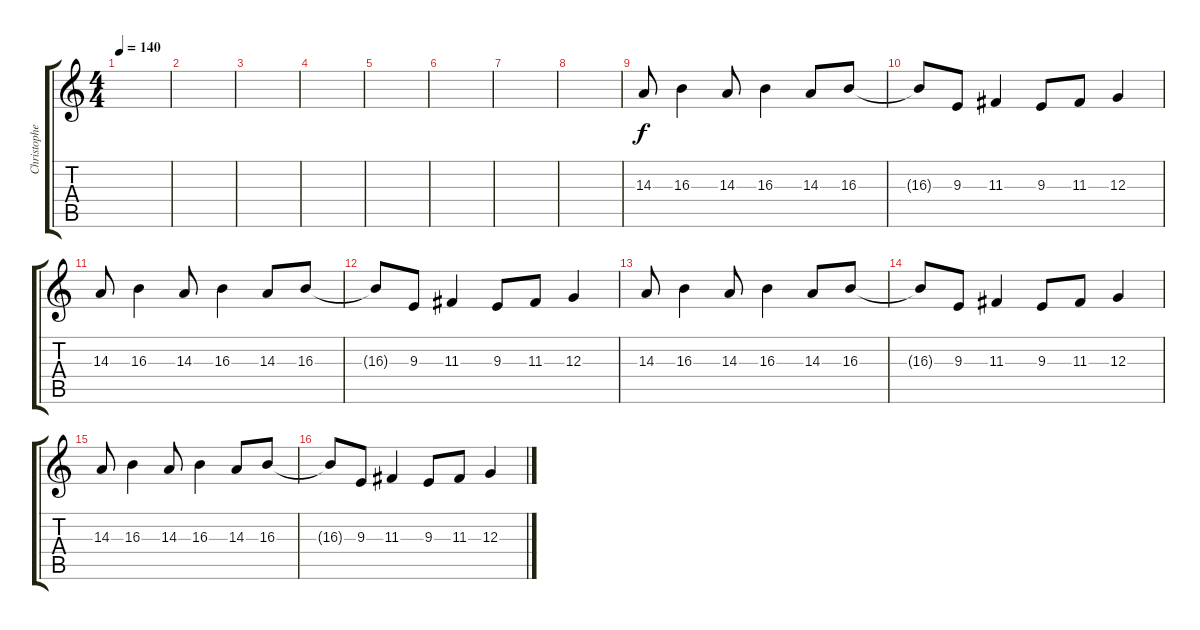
\track ("Christopher Lawrence " "Christophe") {instrument lead2sawtooth}
\staff {score tabs}
\tuning (E4 B3 G3 D3 A2 E2) {hide}
\ts (4 4)
\tempo 140
\clef g2
\ks c
|
|
|
|
|
|
|
|
14.3.8 16.3.4 14.3.8 16.3.4 14.3.8 16.3.8 |
16.3{t}.8 9.3.8 11.3.4 9.3.8 11.3.8 12.3.4 |
14.3.8 16.3.4 14.3.8 16.3.4 14.3.8 16.3.8 |
16.3{t}.8 9.3.8 11.3.4 9.3.8 11.3.8 12.3.4 |
14.3.8 16.3.4 14.3.8 16.3.4 14.3.8 16.3.8 |
16.3{t}.8 9.3.8 11.3.4 9.3.8 11.3.8 12.3.4 |
14.3.8 16.3.4 14.3.8 16.3.4 14.3.8 16.3.8 |
16.3{t}.8 9.3.8 11.3.4 9.3.8 11.3.8 12.3.4
